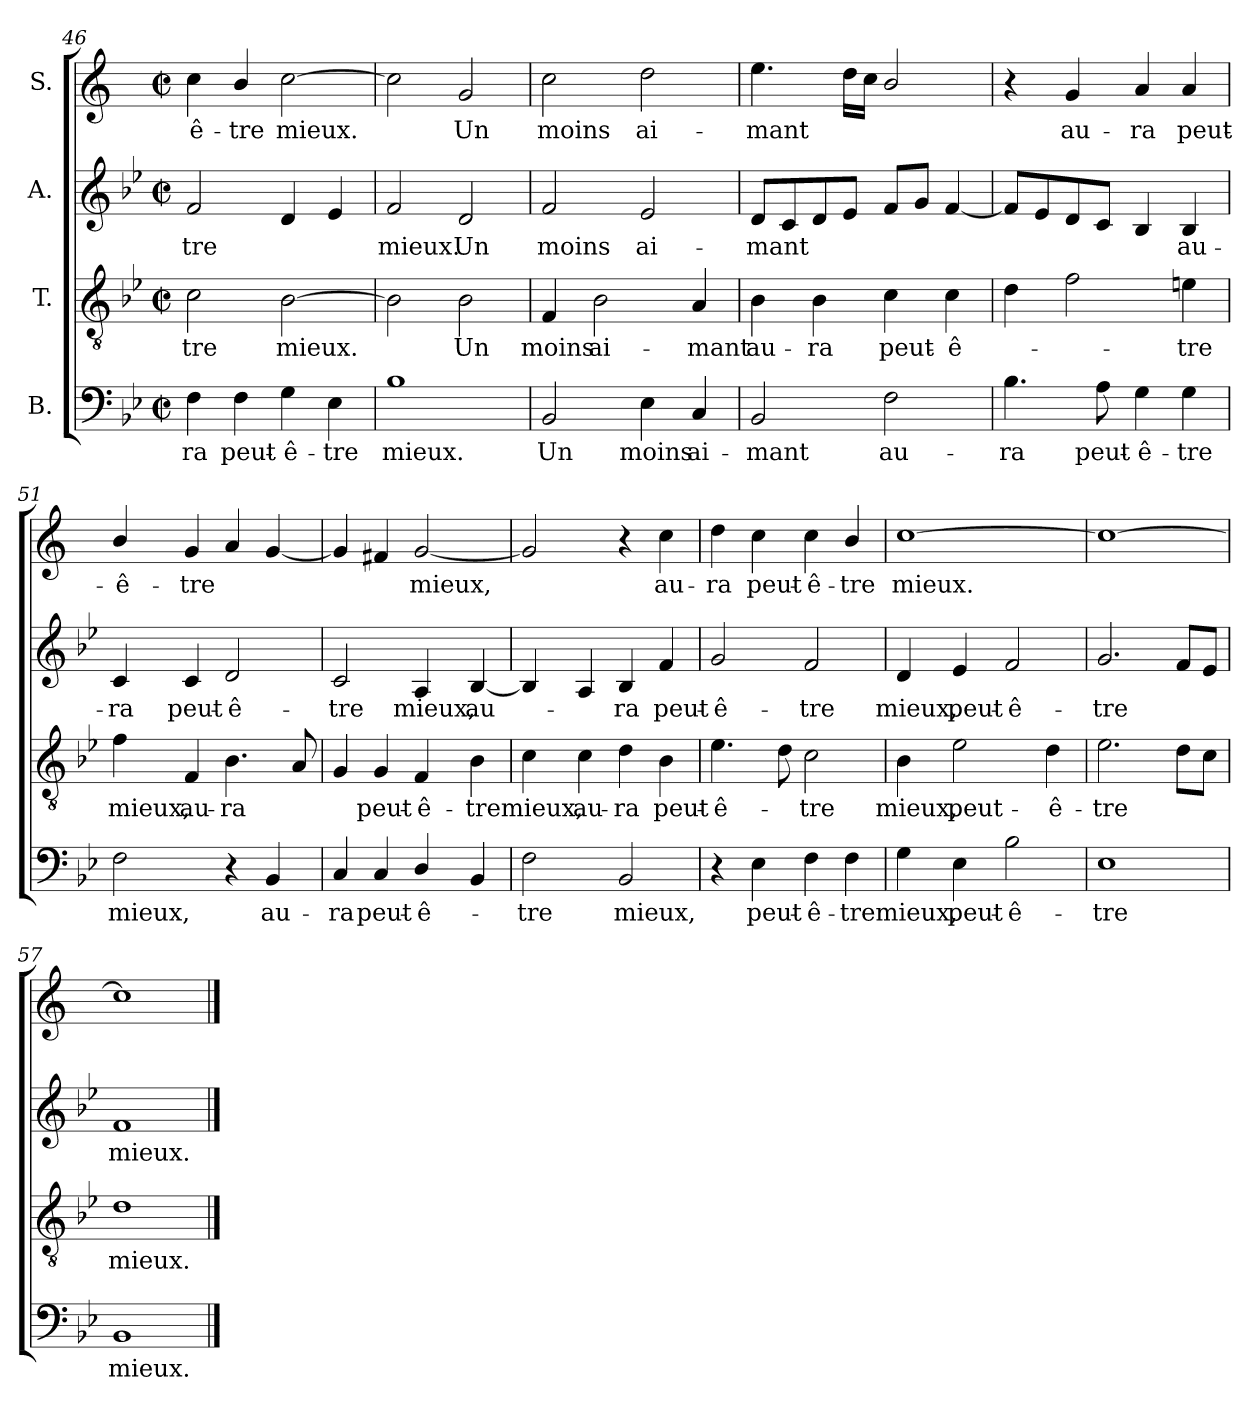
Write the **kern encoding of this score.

**kern	**text	**kern	**text	**kern	**text	**kern	**text
*part4	*part4	*part3	*part3	*part2	*part2	*part1	*part1
*staff4	*staff4	*staff3	*staff3	*staff2	*staff2	*staff1	*staff1
*I"B.	*	*I"T.	*	*I"A.	*	*I"S.	*
*clefF4	*	*clefGv2	*	*clefG2	*	*clefG2	*
*	*	*	*	*	*	*ITrd1c2	*
*k[b-e-]	*	*k[b-e-]	*	*k[b-e-]	*	*k[b-e-]	*
*B-:	*	*B-:	*	*B-:	*	*B-:	*
*M2/2	*	*M2/2	*	*M2/2	*	*M2/2	*
*met(c|)	*	*met(c|)	*	*met(c|)	*	*met(c|)	*
=46	=46	=46	=46	=46	=46	=46	=46
4F\	-ra	2c\	-tre	2f/	-tre	4b-\	-ê-
4F\	peut-	.	.	.	.	4a/	-tre
4G\	-ê-	[2B-\	mieux.	4d/	.	[2b-\	mieux.
4E-\	-tre	.	.	4e-/	.	.	.
=47	=47	=47	=47	=47	=47	=47	=47
1B-	mieux.	2B-\]	.	2f/	mieux.	2b-\]	.
.	.	2B-\	Un	2d/	Un	2f/	Un
!!LO:LB:g=z
=48	=48	=48	=48	=48	=48	=48	=48
2BB-/	Un	4F/	moins	2f/	moins	2b-\	moins
.	.	2B-\	ai-	.	.	.	.
4E-\	moins	.	.	2e-/	ai-	2cc\	ai-
4C/	ai-	4A/	-mant	.	.	.	.
=49	=49	=49	=49	=49	=49	=49	=49
2BB-/	-mant	4B-\	au-	8d/L	-mant	4.dd\	-mant
.	.	.	.	8c/	.	.	.
.	.	4B-\	-ra	8d/	.	.	.
.	.	.	.	8e-/J	.	16cc\LL	.
.	.	.	.	.	.	16b-\JJ	.
2F\	au-	4c\	peut-	8f/L	.	2a/	.
.	.	.	.	8g/J	.	.	.
.	.	4c\	-ê-	[4f/	.	.	.
=50	=50	=50	=50	=50	=50	=50	=50
4.B-\	-ra	4d\	.	8f/L]	.	4r	.
.	.	.	.	8e-/	.	.	.
.	.	2f\	.	8d/	.	4f/	au-
8A\	peut-	.	.	8c/J	.	.	.
4G\	-ê-	.	.	4B-/	.	4g/	-ra
4G\	-tre	4en\	-tre	4B-/	au-	4g/	peut-
=51	=51	=51	=51	=51	=51	=51	=51
2F\	mieux,	4f\	mieux,	4c/	-ra	4a/	-ê-
.	.	4F/	au-	4c/	peut-	4f/	-tre
4r	.	4.B-\	-ra	2d/	-ê-	4g/	.
4BB-/	au-	.	.	.	.	[4f/	.
.	.	8A/	.	.	.	.	.
!!LO:LB:g=z
=52	=52	=52	=52	=52	=52	=52	=52
4C/	-ra	4G/	.	2c/	-tre	4f/]	.
4C/	peut-	4G/	peut-	.	.	4en/	.
4D/	-ê-	4F/	-ê-	4A/	mieux,	[2f/	mieux,
4BB-/	.	4B-\	-tre	[4B-/	au-	.	.
=53	=53	=53	=53	=53	=53	=53	=53
2F\	-tre	4c\	mieux,	4B-/]	.	2f/]	.
.	.	4c\	au-	4A/	.	.	.
2BB-/	mieux,	4d\	-ra	4B-/	-ra	4r	.
.	.	4B-\	peut-	4f/	peut-	4b-\	au-
=54	=54	=54	=54	=54	=54	=54	=54
4r	.	4.e-\	-ê-	2g/	-ê-	4cc\	-ra
4E-\	peut-	.	.	.	.	4b-\	peut-
.	.	8d\	.	.	.	.	.
4F\	-ê-	2c\	-tre	2f/	-tre	4b-\	-ê-
4F\	-tre	.	.	.	.	4a/	-tre
=55	=55	=55	=55	=55	=55	=55	=55
4G\	mieux,	4B-\	mieux,	4d/	mieux,	[1b-	mieux.
4E-\	peut-	2e-\	peut-	4e-/	peut-	.	.
2B-\	-ê-	.	.	2f/	-ê-	.	.
.	.	4d\	-ê-	.	.	.	.
=56	=56	=56	=56	=56	=56	=56	=56
1E-	-tre	2.e-\	-tre	2.g/	-tre	1b-_	.
.	.	8d\L	.	8f/L	.	.	.
.	.	8c\J	.	8e-/J	.	.	.
=57	=57	=57	=57	=57	=57	=57	=57
1BB-	mieux.	1d	mieux.	1f	mieux.	1b-]	.
==	==	==	==	==	==	==	==
*-	*-	*-	*-	*-	*-	*-	*-
